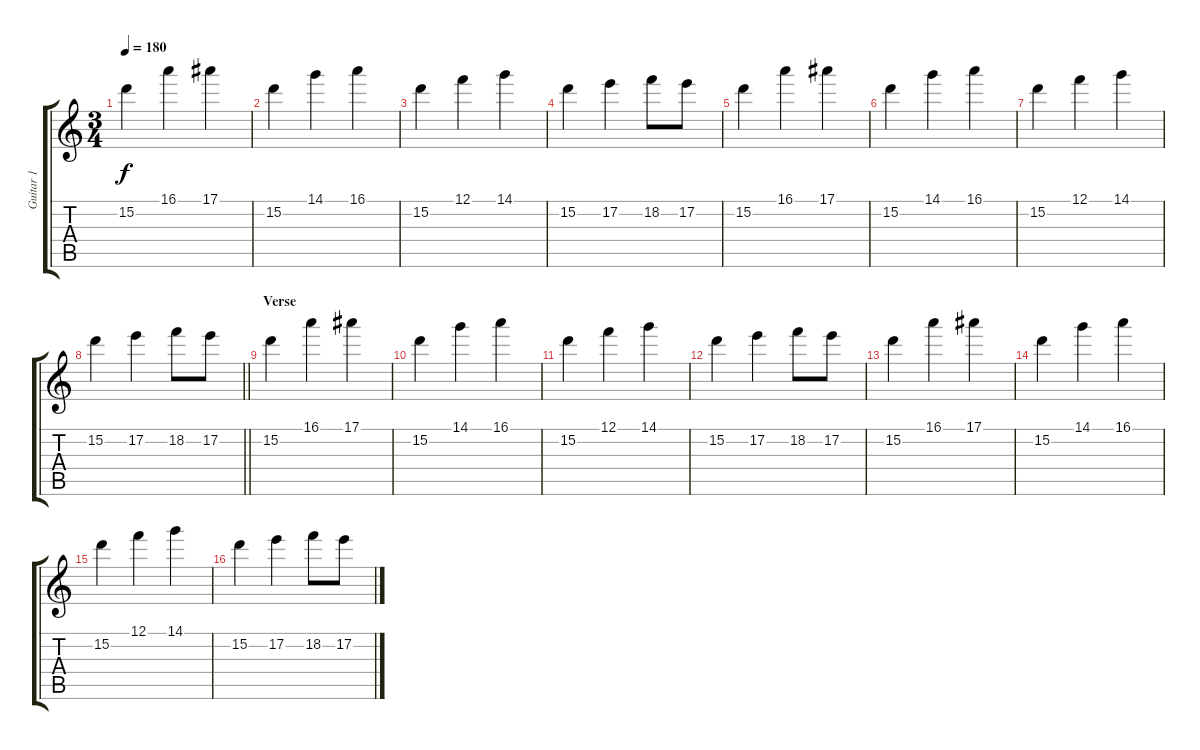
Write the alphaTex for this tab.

\track ("Guitar 1" "Guitar 1") {instrument electricguitarclean}
\staff {score tabs}
\tuning (F4 B3 G3 D3 A2 E2) {hide}
\ts (3 4)
\tempo 180
\clef g2
\ks c
15.2.4{dy f} 16.1.4 17.1.4 |
15.2.4 14.1.4 16.1.4 |
15.2.4 12.1.4 14.1.4 |
15.2.4 17.2.4 18.2.8 17.2.8 |
15.2.4 16.1.4 17.1.4 |
15.2.4 14.1.4 16.1.4 |
15.2.4 12.1.4 14.1.4 |
\barLineRight lightlight
15.2.4 17.2.4 18.2.8 17.2.8 |
\section ("" "Verse")
15.2.4 16.1.4 17.1.4 |
15.2.4 14.1.4 16.1.4 |
15.2.4 12.1.4 14.1.4 |
15.2.4 17.2.4 18.2.8 17.2.8 |
15.2.4 16.1.4 17.1.4 |
15.2.4 14.1.4 16.1.4 |
15.2.4 12.1.4 14.1.4 |
15.2.4 17.2.4 18.2.8 17.2.8
